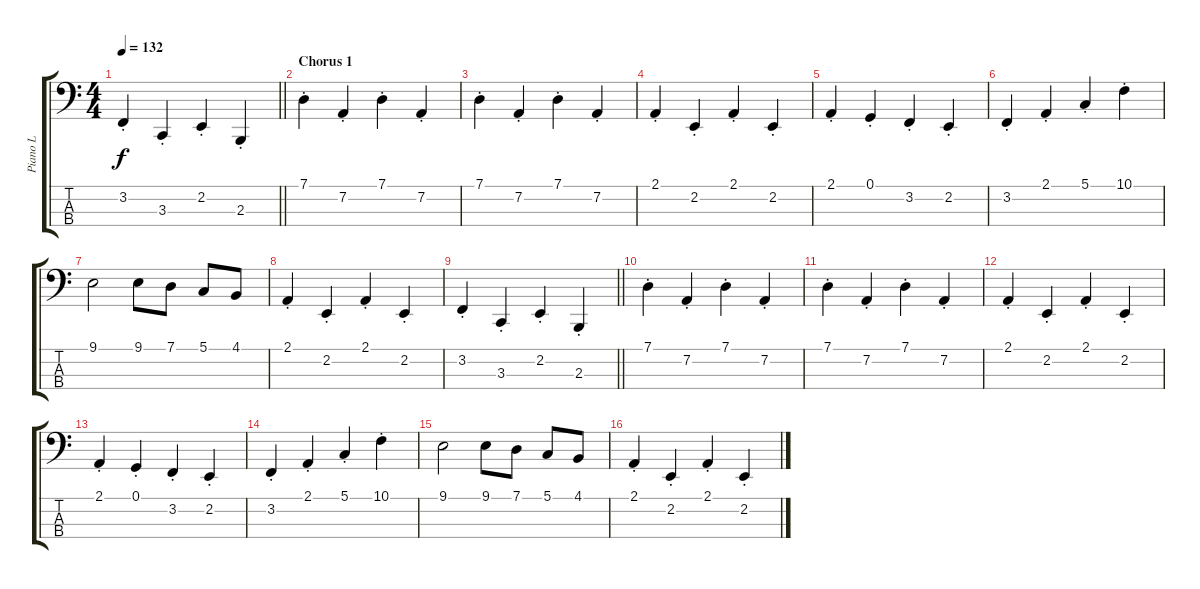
\track ("Piano L" "Piano L") {instrument acousticgrandpiano}
\staff {score tabs}
\tuning (G2 D2 A1 E1) {hide}
\ts (4 4)
\tempo 132
\clef f4
\barLineRight lightlight
\ks c
3.2{st}.4{dy f} 3.3{st}.4 2.2{st}.4 2.3{st}.4 |
\section ("" "Chorus 1")
7.1{st}.4 7.2{st}.4 7.1{st}.4 7.2{st}.4 |
7.1{st}.4 7.2{st}.4 7.1{st}.4 7.2{st}.4 |
2.1{st}.4 2.2{st}.4 2.1{st}.4 2.2{st}.4 |
2.1{st}.4 0.1{st}.4 3.2{st}.4 2.2{st}.4 |
3.2{st}.4 2.1{st}.4 5.1{st}.4 10.1{st}.4 |
9.1.2 9.1.8 7.1.8 5.1.8 4.1.8 |
2.1{st}.4 2.2{st}.4 2.1{st}.4 2.2{st}.4 |
\barLineRight lightlight
3.2{st}.4 3.3{st}.4 2.2{st}.4 2.3{st}.4 |
7.1{st}.4 7.2{st}.4 7.1{st}.4 7.2{st}.4 |
7.1{st}.4 7.2{st}.4 7.1{st}.4 7.2{st}.4 |
2.1{st}.4 2.2{st}.4 2.1{st}.4 2.2{st}.4 |
2.1{st}.4 0.1{st}.4 3.2{st}.4 2.2{st}.4 |
3.2{st}.4 2.1{st}.4 5.1{st}.4 10.1{st}.4 |
9.1.2 9.1.8 7.1.8 5.1.8 4.1.8 |
2.1{st}.4 2.2{st}.4 2.1{st}.4 2.2{st}.4
